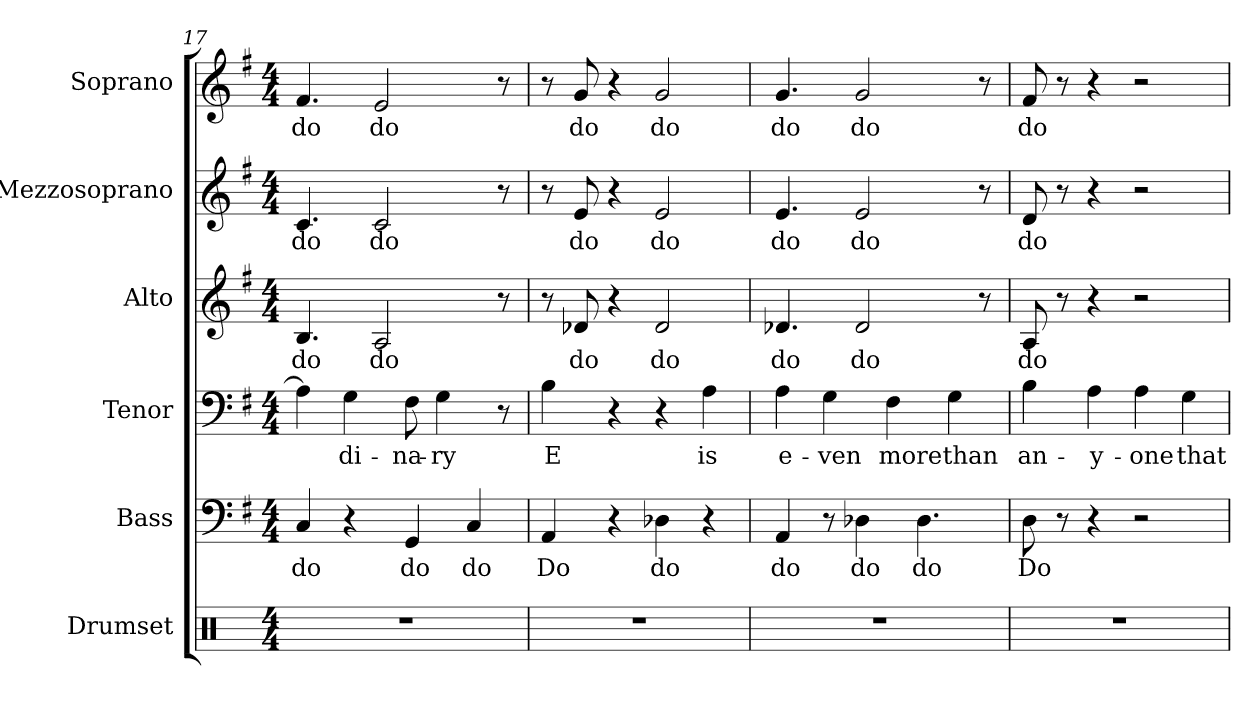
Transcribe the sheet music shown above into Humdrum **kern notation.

**kern	**kern	**text	**kern	**text	**kern	**text	**kern	**text	**kern	**text
*part6	*part5	*part5	*part4	*part4	*part3	*part3	*part2	*part2	*part1	*part1
*staff6	*staff5	*staff5	*staff4	*staff4	*staff3	*staff3	*staff2	*staff2	*staff1	*staff1
*I"Drumset	*I"Bass	*	*I"Tenor	*	*I"Alto	*	*I"Mezzosoprano	*	*I"Soprano	*
*I'Drs.	*I'B.	*	*I'T.	*	*I'A.	*	*I'Mzs.	*	*I'S.	*
*clefX	*clefF4	*	*clefF4	*	*clefG2	*	*clefG2	*	*clefG2	*
*k[]	*k[f#]	*	*k[f#]	*	*k[f#]	*	*k[f#]	*	*k[f#]	*
*M4/4	*M4/4	*	*M4/4	*	*M4/4	*	*M4/4	*	*M4/4	*
=17	=17	=17	=17	=17	=17	=17	=17	=17	=17	=17
!	!	!LO:LY:b	!	!	!	!LO:LY:b	!	!LO:LY:b	!	!LO:LY:b
1r	4C/	do	4A\]	.	4.B/	do	4.c/	do	4.f#/	do
!	!	!	!	!LO:LY:b	!	!	!	!	!	!
.	4r	.	4G\	-di-	.	.	.	.	.	.
!	!	!	!	!	!	!LO:LY:b	!	!LO:LY:b	!	!LO:LY:b
.	.	.	.	.	2A/	do	2c/	do	2e/	do
!	!	!LO:LY:b	!	!LO:LY:b	!	!	!	!	!	!
.	4GG/	do	8F#\	-na-	.	.	.	.	.	.
!	!	!	!	!LO:LY:b	!	!	!	!	!	!
.	.	.	4G\	-ry	.	.	.	.	.	.
!	!	!LO:LY:b	!	!	!	!	!	!	!	!
.	4C/	do	.	.	.	.	.	.	.	.
.	.	.	8r	.	8r	.	8r	.	8r	.
=18	=18	=18	=18	=18	=18	=18	=18	=18	=18	=18
!	!	!LO:LY:b	!	!LO:LY:b	!	!	!	!	!	!
1r	4AA/	Do	4B\	E	8r	.	8r	.	8r	.
!	!	!	!	!	!	!LO:LY:b	!	!LO:LY:b	!	!LO:LY:b
.	.	.	.	.	8d-X/	do	8e/	do	8g/	do
.	4r	.	4r	.	4r	.	4r	.	4r	.
!	!	!LO:LY:b	!	!	!	!LO:LY:b	!	!LO:LY:b	!	!LO:LY:b
.	4D-X\	do	4r	.	2d-/	do	2e/	do	2g/	do
!	!	!	!	!LO:LY:b	!	!	!	!	!	!
.	4r	.	4A\	is	.	.	.	.	.	.
=19	=19	=19	=19	=19	=19	=19	=19	=19	=19	=19
!	!	!LO:LY:b	!	!LO:LY:b	!	!LO:LY:b	!	!LO:LY:b	!	!LO:LY:b
1r	4AA/	do	4A\	e-	4.d-X/	do	4.e/	do	4.g/	do
!	!	!	!	!LO:LY:b	!	!	!	!	!	!
.	8r	.	4G\	-ven	.	.	.	.	.	.
!	!	!LO:LY:b	!	!	!	!LO:LY:b	!	!LO:LY:b	!	!LO:LY:b
.	4D-X\	do	.	.	2d-/	do	2e/	do	2g/	do
!	!	!	!	!LO:LY:b	!	!	!	!	!	!
.	.	.	4F#\	more	.	.	.	.	.	.
!	!	!LO:LY:b	!	!	!	!	!	!	!	!
.	4.D-\	do	.	.	.	.	.	.	.	.
!	!	!	!	!LO:LY:b	!	!	!	!	!	!
.	.	.	4G\	than	.	.	.	.	.	.
.	.	.	.	.	8r	.	8r	.	8r	.
!!LO:PB:g=z
=20	=20	=20	=20	=20	=20	=20	=20	=20	=20	=20
!	!	!LO:LY:b	!	!LO:LY:b	!	!LO:LY:b	!	!LO:LY:b	!	!LO:LY:b
1r	8D\	Do	4B\	an-	8A/	do	8d/	do	8f#/	do
.	8r	.	.	.	8r	.	8r	.	8r	.
!	!	!	!	!LO:LY:b	!	!	!	!	!	!
.	4r	.	4A\	-y-	4r	.	4r	.	4r	.
!	!	!	!	!LO:LY:b	!	!	!	!	!	!
.	2r	.	4A\	-one	2r	.	2r	.	2r	.
!	!	!	!	!LO:LY:b	!	!	!	!	!	!
.	.	.	4G\	that	.	.	.	.	.	.
=	=	=	=	=	=	=	=	=	=	=
*-	*-	*-	*-	*-	*-	*-	*-	*-	*-	*-
